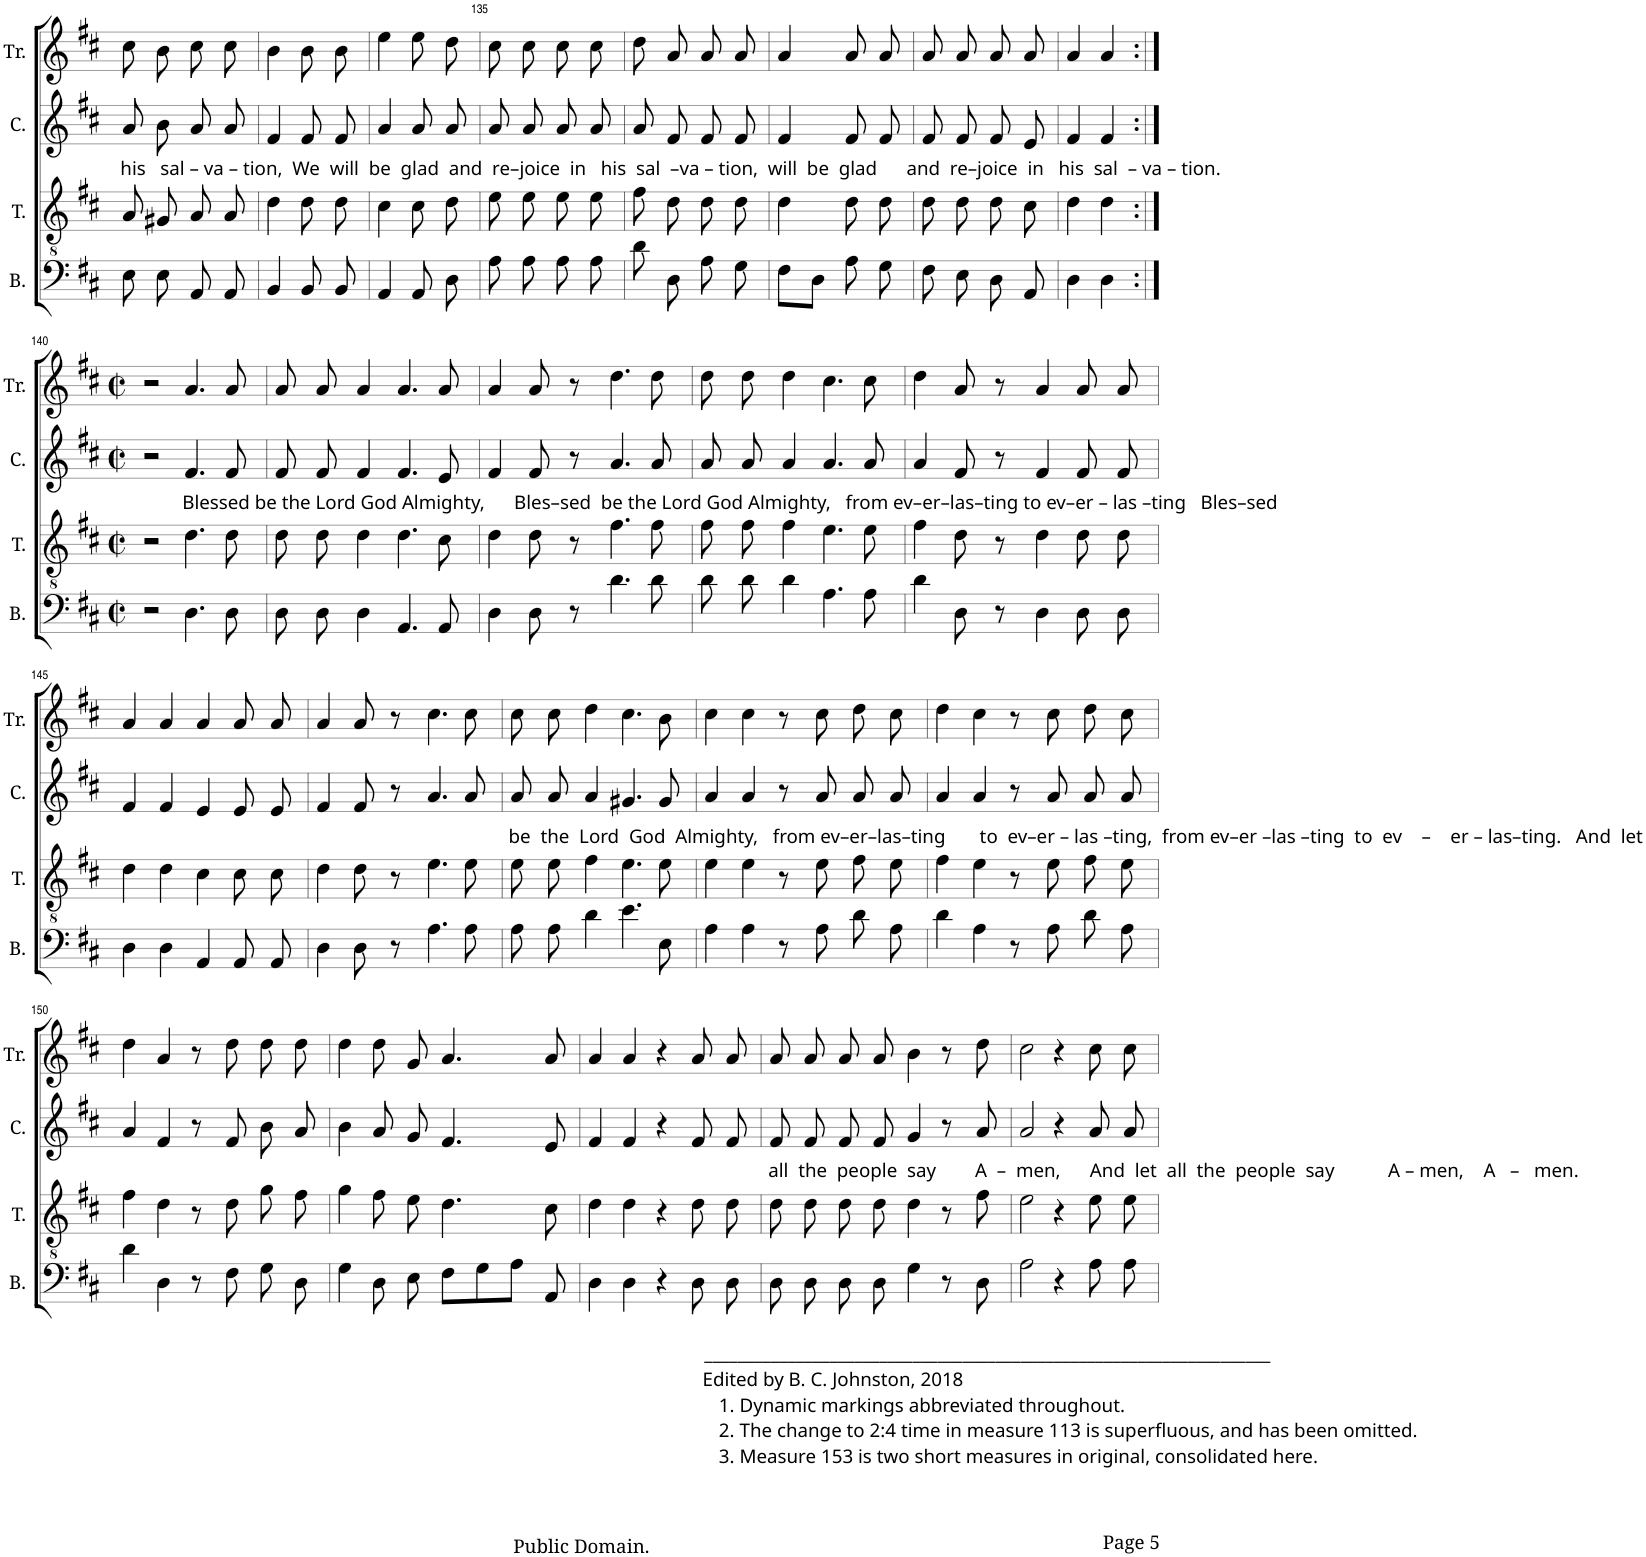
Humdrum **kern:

**kern	**kern	**kern	**kern
*part4	*part3	*part2	*part1
*staff4	*staff3	*staff2	*staff1
*I"B.	*I"T.	*I"C.	*I"Tr.
*I'B.	*I'T.	*I'C.	*I'Tr.
!!LO:PB:g=z
*clefF4	*clefGv2	*clefG2	*clefG2
*k[f#c#]	*k[f#c#]	*k[f#c#]	*k[f#c#]
*M2/4	*M2/4	*M2/4	*M2/4
=132	=132	=132	=132
!	!	!LO:TX:b:t=his   sal – va – tion,  We  will  be  glad  and  re–joice  in   his  sal  –va – tion,  will  be  glad      and  re–joice  in   his  sal  – va – tion.	!
8E\	8A/L	8a/L	8cc#\L
8E\	8G#X/J	8b/J	8b\J
8AA/	8A/L	8a/L	8cc#\L
8AA/	8A/J	8a/J	8cc#\J
=133	=133	=133	=133
4BB/	4d\	4f#/	4b\
8BB/	8d\L	8f#/L	8b\L
8BB/	8d\J	8f#/J	8b\J
=134	=134	=134	=134
4AA/	4c#\	4a/	4ee\
8AA/	8c#\L	8a/L	8ee\L
8D\	8d\J	8a/J	8dd\J
=135	=135	=135	=135
8A\	8e\L	8a/L	8cc#\L
8A\	8e\J	8a/J	8cc#\J
8A\	8e\L	8a/L	8cc#\L
8A\	8e\J	8a/J	8cc#\J
=136	=136	=136	=136
8d\	8f#\L	8a/L	8dd\L
8D\	8d\J	8f#/J	8a\J
8A\	8d\L	8f#/L	8a/L
8G\	8d\J	8f#/J	8a/J
=137	=137	=137	=137
8F#\L	4d\	4f#/	4a/
8D\J	.	.	.
8A\	8d\L	8f#/L	8a/L
8G\	8d\J	8f#/J	8a/J
=138	=138	=138	=138
8F#\	8d\L	8f#/L	8a/L
8E\	8d\J	8f#/J	8a/J
8D\	8d\L	8f#/L	8a/L
8AA/	8c#\J	8e/J	8a/J
=139	=139	=139	=139
4D\	4d\	4f#/	4a/
4D\	4d\	4f#/	4a/
!!LO:LB:g=z
=140:|!	=140:|!	=140:|!	=140:|!
*M2/2	*M2/2	*M2/2	*M2/2
*met(c|)	*met(c|)	*met(c|)	*met(c|)
2r	2r	2r	2r
!	!	!LO:TX:b:t=Blessed be the Lord God Almighty,      Bles–sed  be the Lord God Almighty,   from ev–er–las–ting to ev–er – las –ting   Bles–sed	!
4.D\	4.d\	4.f#/	4.a/
8D\	8d\	8f#/	8a/
=141	=141	=141	=141
8D\	8d\L	8f#/L	8a/L
8D\	8d\J	8f#/J	8a/J
4D\	4d\	4f#/	4a/
4.AA/	4.d\	4.f#/	4.a/
8AA/	8c#\	8e/	8a/
=142	=142	=142	=142
4D\	4d\	4f#/	4a/
8D\	8d\	8f#/	8a/
8r	8r	8r	8r
4.d\	4.f#\	4.a/	4.dd\
8d\	8f#\	8a/	8dd\
=143	=143	=143	=143
8d\	8f#\L	8a/L	8dd\L
8d\	8f#\J	8a/J	8dd\J
4d\	4f#\	4a/	4dd\
4.A\	4.e\	4.a/	4.cc#\
8A\	8e\	8a/	8cc#\
=144	=144	=144	=144
4d\	4f#\	4a/	4dd\
8D\	8d\	8f#/	8a/
8r	8r	8r	8r
4D\	4d\	4f#/	4a/
8D\	8d\L	8f#/L	8a/L
8D\	8d\J	8f#/J	8a/J
!!LO:LB:g=z
=145	=145	=145	=145
4D\	4d\	4f#/	4a/
4D\	4d\	4f#/	4a/
4AA/	4c#\	4e/	4a/
8AA/	8c#\L	8e/L	8a/L
8AA/	8c#\J	8e/J	8a/J
=146	=146	=146	=146
4D\	4d\	4f#/	4a/
8D\	8d\	8f#/	8a/
8r	8r	8r	8r
4.A\	4.e\	4.a/	4.cc#\
8A\	8e\	8a/	8cc#\
=147	=147	=147	=147
!	!	!LO:TX:b:t=be  the  Lord  God  Almighty,   from ev–er–las–ting       to  ev–er – las –ting,  from ev–er –las –ting  to  ev    –    er – las–ting.   And  let	!
8A\	8e\L	8a/L	8cc#\L
8A\	8e\J	8a/J	8cc#\J
4d\	4f#\	4a/	4dd\
4.e\	4.e\	4.g#X/	4.cc#\
8E\	8e\	8g#/	8b\
=148	=148	=148	=148
4A\	4e\	4a/	4cc#\
4A\	4e\	4a/	4cc#\
8r	8r	8r	8r
8A\	8e\L	8a/L	8cc#\L
8d\	8f#\	8a/	8dd\
8A\	8e\J	8a/J	8cc#\J
=149	=149	=149	=149
4d\	4f#\	4a/	4dd\
4A\	4e\	4a/	4cc#\
8r	8r	8r	8r
8A\	8e\L	8a/L	8cc#\L
8d\	8f#\	8a/	8dd\
8A\	8e\J	8a/J	8cc#\J
!!LO:LB:g=z
=150	=150	=150	=150
4d\	4f#\	4a/	4dd\
4D\	4d\	4f#/	4a/
8r	8r	8r	8r
8F#\	8d\L	8f#/L	8dd\L
8G\	8g\	8b/	8dd\
8D\	8f#\J	8a/J	8dd\J
=151	=151	=151	=151
4G\	4g\	4b\	4dd\
8D\	8f#\L	8a/L	8dd\L
8E\	8e\J	8g/J	8g\J
8F#\L	4.d\	4.f#/	4.a/
8G\	.	.	.
8A\J	.	.	.
8AA/	8c#\	8e/	8a/
=152	=152	=152	=152
4D\	4d\	4f#/	4a/
4D\	4d\	4f#/	4a/
4r	4r	4r	4r
8D\	8d\L	8f#/L	8a/L
8D\	8d\J	8f#/J	8a/J
=153	=153	=153	=153
!	!	!LO:TX:b:t=all  the  people  say        A  –  men,      And  let  all  the  people  say           A – men,    A   –   men.	!
!LO:TX:b:t=____________________________________________________________________	!	!	!
!LO:TX:b:t=Edited by B. C. Johnston, 2018	!	!	!
!LO:TX:b:t=1. Dynamic markings abbreviated throughout.	!	!	!
!LO:TX:b:t=2. The change to 2&colon;4 time in measure 113 is superfluous, and has been omitted.	!	!	!
!LO:TX:b:t=3. Measure 153 is two short measures in original, consolidated here.	!	!	!
8D\	8d\L	8f#/L	8a/L
8D\	8d\	8f#/	8a/
8D\	8d\	8f#/	8a/
8D\	8d\J	8f#/J	8a/J
4G\	4d\	4g/	4b\
8r	8r	8r	8r
8D\	8f#\	8a/	8dd\
=154	=154	=154	=154
2A\	2e\	2a/	2cc#\
4r	4r	4r	4r
8A\	8e\L	8a/L	8cc#\L
8A\	8e\J	8a/J	8cc#\J
=	=	=	=
*-	*-	*-	*-
